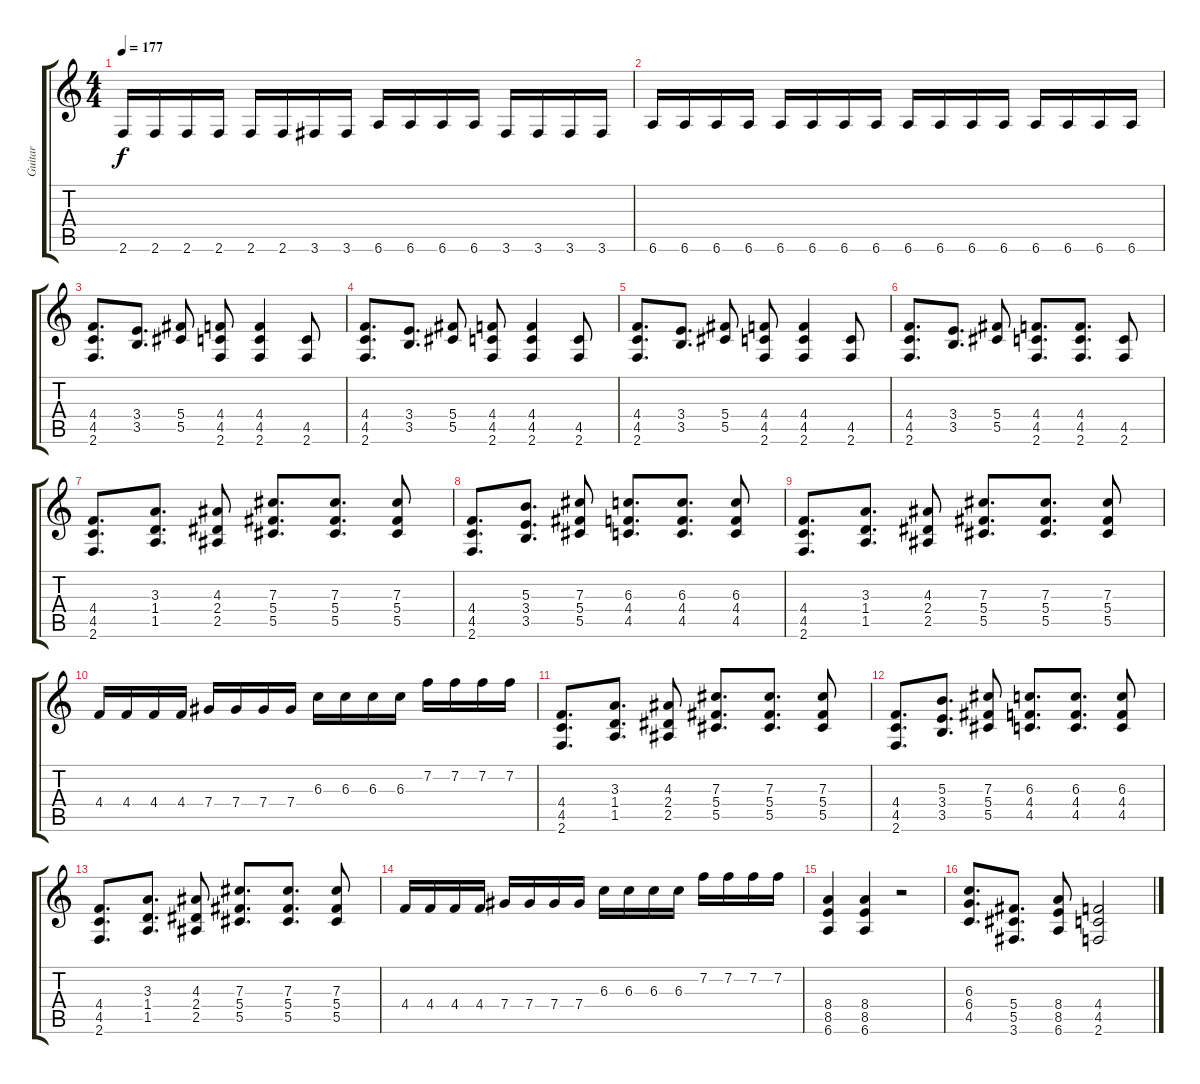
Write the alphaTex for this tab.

\track ("Guitar" "Guitar") {instrument distortionguitar}
\staff {score tabs}
\tuning (Eb4 Bb3 Gb3 Db3 Ab2 Eb2) {hide}
\ts (4 4)
\tempo 177
\clef g2
\ks c
2.6.16{dy f} 2.6.16 2.6.16 2.6.16 2.6.16 2.6.16 3.6.16 3.6.16 6.6.16 6.6.16 6.6.16 6.6.16 3.6.16 3.6.16 3.6.16 3.6.16 |
6.6.16 6.6.16 6.6.16 6.6.16 6.6.16 6.6.16 6.6.16 6.6.16 6.6.16 6.6.16 6.6.16 6.6.16 6.6.16 6.6.16 6.6.16 6.6.16 |
(4.4 4.5 2.6).8{d} (3.4 3.5).8{d} (5.4 5.5).8 (4.4 4.5 2.6).8 (4.4 4.5 2.6).4 (4.5 2.6).8 |
(4.4 4.5 2.6).8{d} (3.4 3.5).8{d} (5.4 5.5).8 (4.4 4.5 2.6).8 (4.4 4.5 2.6).4 (4.5 2.6).8 |
(4.4 4.5 2.6).8{d} (3.4 3.5).8{d} (5.4 5.5).8 (4.4 4.5 2.6).8 (4.4 4.5 2.6).4 (4.5 2.6).8 |
(4.4 4.5 2.6).8{d} (3.4 3.5).8{d} (5.4 5.5).8 (4.4 4.5 2.6).8{d} (4.4 4.5 2.6).8{d} (4.5 2.6).8 |
(4.4 4.5 2.6).8{d} (3.3 1.4 1.5).8{d} (4.3 2.4 2.5).8 (7.3 5.4 5.5).8{d} (7.3 5.4 5.5).8{d} (7.3 5.4 5.5).8 |
(4.4 4.5 2.6).8{d} (5.3 3.4 3.5).8{d} (7.3 5.4 5.5).8 (6.3 4.4 4.5).8{d} (6.3 4.4 4.5).8{d} (6.3 4.4 4.5).8 |
(4.4 4.5 2.6).8{d} (3.3 1.4 1.5).8{d} (4.3 2.4 2.5).8 (7.3 5.4 5.5).8{d} (7.3 5.4 5.5).8{d} (7.3 5.4 5.5).8 |
4.4.16 4.4.16 4.4.16 4.4.16 7.4.16 7.4.16 7.4.16 7.4.16 6.3.16 6.3.16 6.3.16 6.3.16 7.2.16 7.2.16 7.2.16 7.2.16 |
(4.4 4.5 2.6).8{d} (3.3 1.4 1.5).8{d} (4.3 2.4 2.5).8 (7.3 5.4 5.5).8{d} (7.3 5.4 5.5).8{d} (7.3 5.4 5.5).8 |
(4.4 4.5 2.6).8{d} (5.3 3.4 3.5).8{d} (7.3 5.4 5.5).8 (6.3 4.4 4.5).8{d} (6.3 4.4 4.5).8{d} (6.3 4.4 4.5).8 |
(4.4 4.5 2.6).8{d} (3.3 1.4 1.5).8{d} (4.3 2.4 2.5).8 (7.3 5.4 5.5).8{d} (7.3 5.4 5.5).8{d} (7.3 5.4 5.5).8 |
4.4.16 4.4.16 4.4.16 4.4.16 7.4.16 7.4.16 7.4.16 7.4.16 6.3.16 6.3.16 6.3.16 6.3.16 7.2.16 7.2.16 7.2.16 7.2.16 |
(8.4 8.5 6.6).4 (8.4 8.5 6.6).4 r.2 |
(6.3 6.4 4.5).8{d} (5.4 5.5 3.6).8{d} (8.4 8.5 6.6).8 (4.4 4.5 2.6).2
